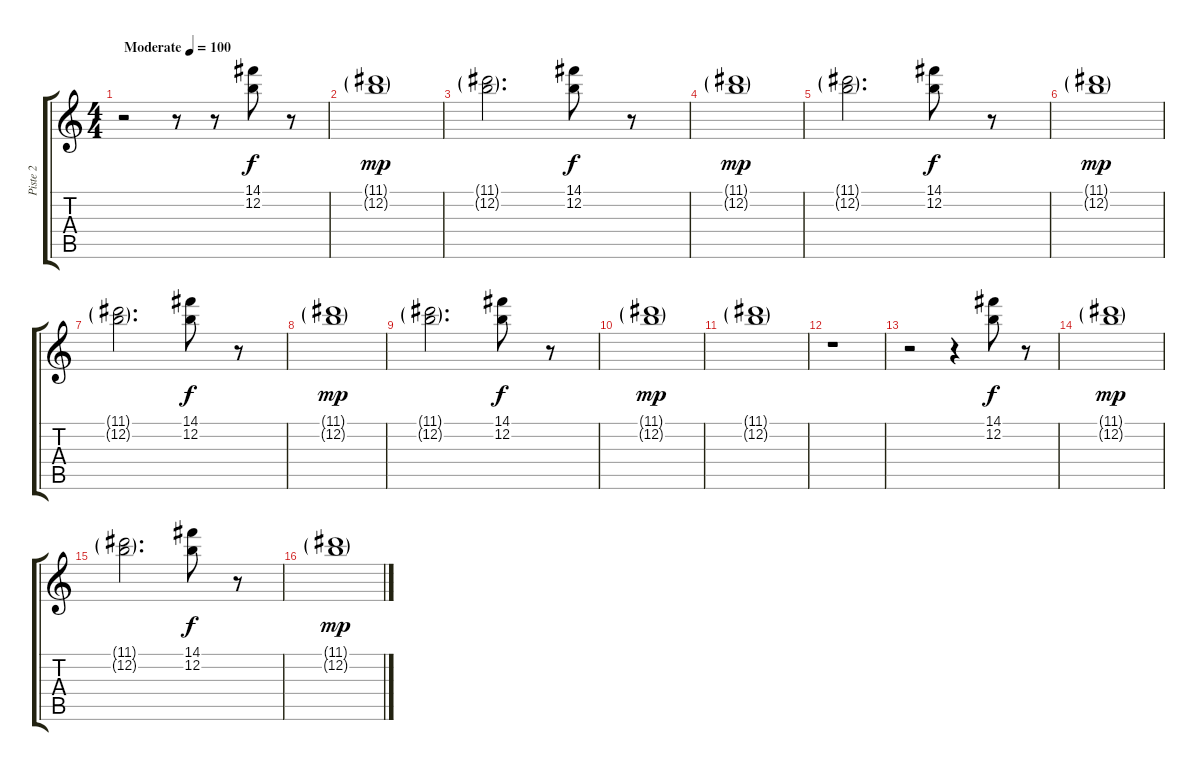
\track ("Piste 2" "Piste 2") {instrument overdrivenguitar}
\staff {score tabs}
\tuning (E4 B3 G3 D3 A2 E2) {hide}
\ts (4 4)
\tempo (100 "Moderate")
\clef g2
\ks c
r.2{dy f instrument overdrivenguitar} r.8 r.8 (14.1 12.2).8 r.8 |
(11.1{g} 12.2{g}).1{dy mp} |
(11.1{g} 12.2{g}).2{d} (14.1 12.2).8{dy f} r.8 |
(11.1{g} 12.2{g}).1{dy mp} |
(11.1{g} 12.2{g}).2{d} (14.1 12.2).8{dy f} r.8 |
(11.1{g} 12.2{g}).1{dy mp} |
(11.1{g} 12.2{g}).2{d} (14.1 12.2).8{dy f} r.8 |
(11.1{g} 12.2{g}).1{dy mp} |
(11.1{g} 12.2{g}).2{d} (14.1 12.2).8{dy f} r.8 |
(11.1{g} 12.2{g}).1{dy mp} |
(11.1{g} 12.2{g}).1 |
r.1 |
r.2 r.4 (14.1 12.2).8{dy f} r.8 |
(11.1{g} 12.2{g}).1{dy mp} |
(11.1{g} 12.2{g}).2{d} (14.1 12.2).8{dy f} r.8 |
(11.1{g} 12.2{g}).1{dy mp}
